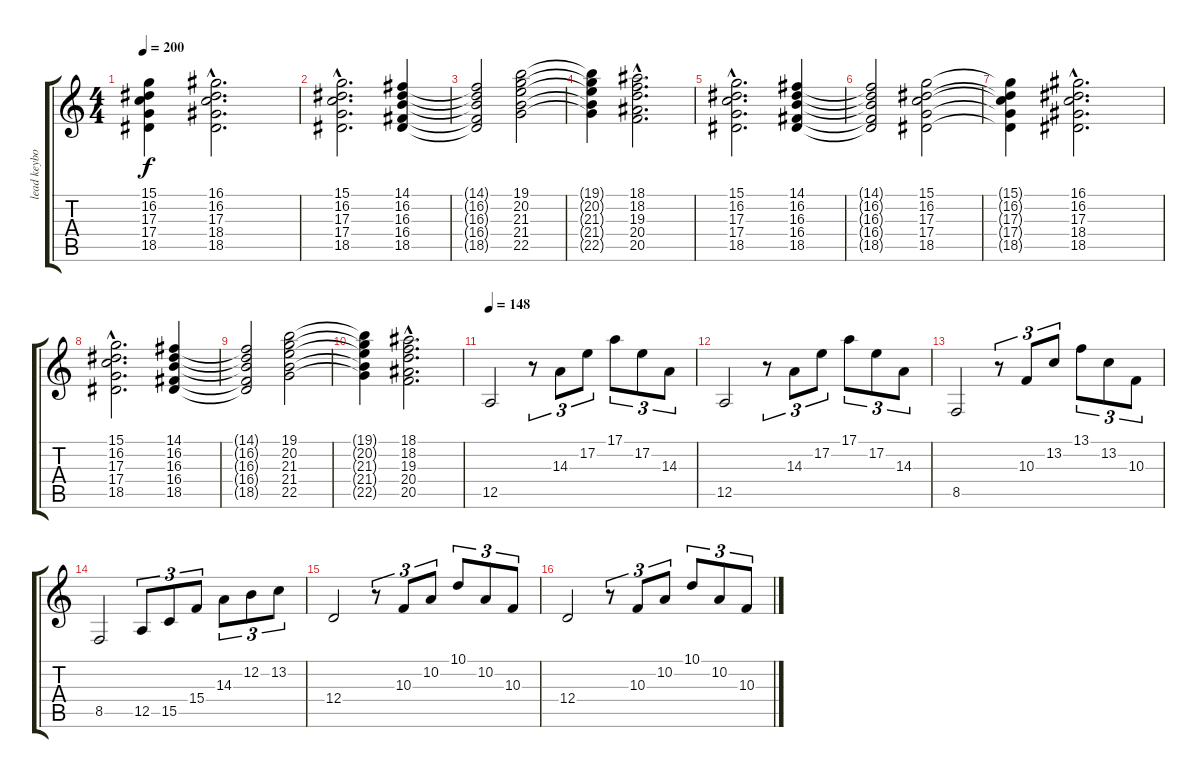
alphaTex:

\track ("lead keyboard" "lead keybo") {instrument acousticgrandpiano}
\staff {score tabs}
\tuning (E4 B3 G3 D3 A2 E2) {hide}
\ts (4 4)
\tempo 200
\clef g2
\ks c
(15.1{t} 16.2{t} 17.3{t} 17.4{t} 18.5{t}).4{dy f} (16.1{hac} 16.2{hac} 17.3{hac} 18.4{hac} 18.5{hac}).2{d} |
(15.1{hac} 16.2{hac} 17.3{hac} 17.4{hac} 18.5{hac}).2{d} (14.1 16.2 16.3 16.4 18.5).4 |
(14.1{t} 16.2{t} 16.3{t} 16.4{t} 18.5{t}).2 (19.1 20.2 21.3 21.4 22.5).2 |
(19.1{t} 20.2{t} 21.3{t} 21.4{t} 22.5{t}).4 (18.1{hac} 18.2{hac} 19.3{hac} 20.4{hac} 20.5{hac}).2{d} |
(15.1{hac} 16.2{hac} 17.3{hac} 17.4{hac} 18.5{hac}).2{d} (14.1 16.2 16.3 16.4 18.5).4 |
(14.1{t} 16.2{t} 16.3{t} 16.4{t} 18.5{t}).2 (15.1 16.2 17.3 17.4 18.5).2 |
(15.1{t} 16.2{t} 17.3{t} 17.4{t} 18.5{t}).4 (16.1{hac} 16.2{hac} 17.3{hac} 18.4{hac} 18.5{hac}).2{d} |
(15.1{hac} 16.2{hac} 17.3{hac} 17.4{hac} 18.5{hac}).2{d} (14.1 16.2 16.3 16.4 18.5).4 |
(14.1{t} 16.2{t} 16.3{t} 16.4{t} 18.5{t}).2 (19.1 20.2 21.3 21.4 22.5).2 |
(19.1{t} 20.2{t} 21.3{t} 21.4{t} 22.5{t}).4 (18.1{hac} 18.2{hac} 19.3{hac} 20.4{hac} 20.5{hac}).2{d} |
\tempo 148
12.5.2 r.8{tu (3 2)} 14.3.8{tu (3 2)} 17.2.8{tu (3 2)} 17.1.8{tu (3 2)} 17.2.8{tu (3 2)} 14.3.8{tu (3 2)} |
12.5.2 r.8{tu (3 2)} 14.3.8{tu (3 2)} 17.2.8{tu (3 2)} 17.1.8{tu (3 2)} 17.2.8{tu (3 2)} 14.3.8{tu (3 2)} |
8.5.2 r.8{tu (3 2)} 10.3.8{tu (3 2)} 13.2.8{tu (3 2)} 13.1.8{tu (3 2)} 13.2.8{tu (3 2)} 10.3.8{tu (3 2)} |
8.5.2 12.5.8{tu (3 2)} 15.5.8{tu (3 2)} 15.4.8{tu (3 2)} 14.3.8{tu (3 2)} 12.2.8{tu (3 2)} 13.2.8{tu (3 2)} |
12.4.2 r.8{tu (3 2)} 10.3.8{tu (3 2)} 10.2.8{tu (3 2)} 10.1.8{tu (3 2)} 10.2.8{tu (3 2)} 10.3.8{tu (3 2)} |
12.4.2 r.8{tu (3 2)} 10.3.8{tu (3 2)} 10.2.8{tu (3 2)} 10.1.8{tu (3 2)} 10.2.8{tu (3 2)} 10.3.8{tu (3 2)}
